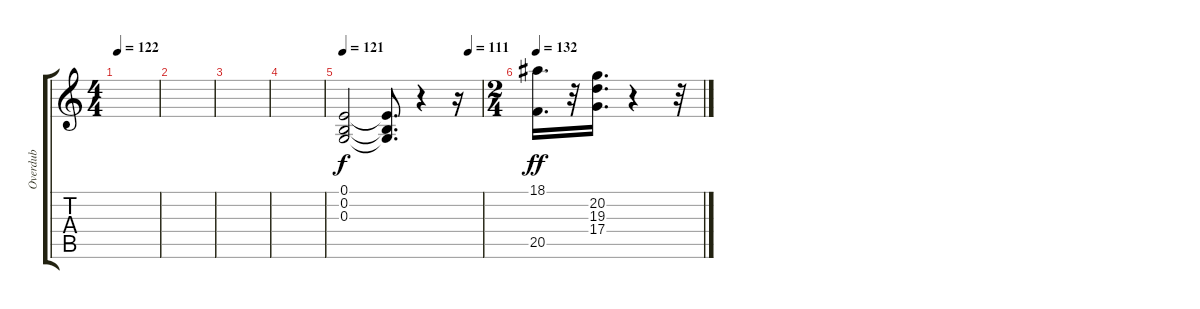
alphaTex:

\track ("Overdub" "Overdub") {instrument drawbarorgan}
\staff {score tabs}
\tuning (E4 B3 G3 D3 A2 E2) {hide}
\ts (4 4)
\tempo 122
\clef g2
\ks c
|
|
|
|
\tempo 121
\tempo (111 0.90625)
(0.1 0.2 0.3).2{dy f} (0.1{t} 0.2{t} 0.3{t}).8{d} r.4 r.16 |
\ts (2 4)
\tempo 132
(18.1 20.5).16{d dy ff} r.32 (20.2 19.3 17.4).16{d} r.4 r.32
